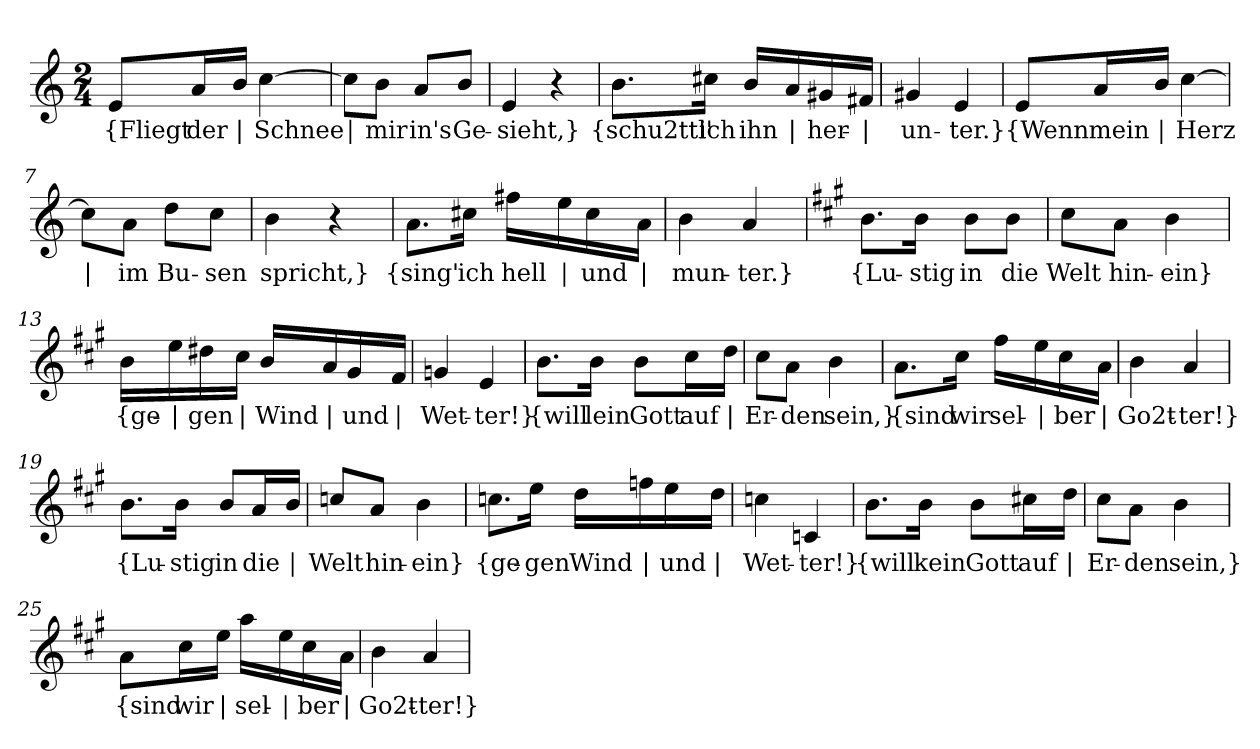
**kern	**text
*part1	*part1
*staff1	*staff1
*clefG2	*
*k[]	*
*M2/4	*
=1	=1
!	!LO:LY:b
8e/L	{Fliegt
!	!LO:LY:b
16a/L	der
!	!LO:LY:b
16b/JJ	|
!	!LO:LY:b
[4cc\	Schnee
=2	=2
!	!LO:LY:b
8cc\L]	|
!	!LO:LY:b
8b\J	mir
!	!LO:LY:b
8a/L	in's
!	!LO:LY:b
8b/J	Ge-
=3	=3
!	!LO:LY:b
4e/	-sieht,}
4r	.
=4	=4
!	!LO:LY:b
8.b\L	{schu2ttl'
!	!LO:LY:b
16cc#X\Jk	ich
!	!LO:LY:b
16b/LL	ihn
!	!LO:LY:b
16a/	|
!	!LO:LY:b
16g#X/	her-
!	!LO:LY:b
16f#X/JJ	|
=5	=5
!	!LO:LY:b
4g#X/	-un-
!	!LO:LY:b
4e/	-ter.}
=6	=6
!	!LO:LY:b
8e/L	{Wenn
!	!LO:LY:b
16a/L	mein
!	!LO:LY:b
16b/JJ	|
!	!LO:LY:b
[4cc\	Herz
!!LO:LB:g=z
=7	=7
!	!LO:LY:b
8cc\L]	|
!	!LO:LY:b
8a\J	im
!	!LO:LY:b
8dd\L	Bu-
!	!LO:LY:b
8cc\J	-sen
=8	=8
!	!LO:LY:b
4b\	spricht,}
4r	.
=9	=9
!	!LO:LY:b
8.a\L	{sing'
!	!LO:LY:b
16cc#X\Jk	ich
!	!LO:LY:b
16ff#X\LL	hell
!	!LO:LY:b
16ee\	|
!	!LO:LY:b
16cc#\	und
!	!LO:LY:b
16a\JJ	|
=10	=10
!	!LO:LY:b
4b\	mun-
!	!LO:LY:b
4a/	-ter.}
=11	=11
*k[f#c#g#]	*
!	!LO:LY:b
8.b\L	{Lu-
!	!LO:LY:b
16b\Jk	-stig
!	!LO:LY:b
8b\L	in
!	!LO:LY:b
8b\J	die
=12	=12
!	!LO:LY:b
8cc#\L	Welt
!	!LO:LY:b
8a\J	hin-
!	!LO:LY:b
4b\	-ein}
!!LO:LB:g=z
=13	=13
!	!LO:LY:b
16b\LL	{ge-
!	!LO:LY:b
16ee\	|
!	!LO:LY:b
16dd#X\	-gen
!	!LO:LY:b
16cc#\JJ	|
!	!LO:LY:b
16b/LL	Wind
!	!LO:LY:b
16a/	|
!	!LO:LY:b
16g#/	und
!	!LO:LY:b
16f#/JJ	|
=14	=14
!	!LO:LY:b
4gn/	Wet-
!	!LO:LY:b
4e/	-ter!}
=15	=15
!	!LO:LY:b
8.b\L	{will
!	!LO:LY:b
16b\Jk	lein
!	!LO:LY:b
8b\L	Gott
!	!LO:LY:b
16cc#\L	auf
!	!LO:LY:b
16dd\JJ	|
=16	=16
!	!LO:LY:b
8cc#\L	Er-
!	!LO:LY:b
8a\J	-den
!	!LO:LY:b
4b\	sein,}
=17	=17
!	!LO:LY:b
8.a\L	{sind
!	!LO:LY:b
16cc#\Jk	wir
!	!LO:LY:b
16ff#\LL	sel-
!	!LO:LY:b
16ee\	|
!	!LO:LY:b
16cc#\	-ber
!	!LO:LY:b
16a\JJ	|
!!LO:LB:g=z
=18	=18
!	!LO:LY:b
4b\	Go2t-
!	!LO:LY:b
4a/	-ter!}
=19	=19
!	!LO:LY:b
8.b\L	{Lu-
!	!LO:LY:b
16b\Jk	-stig
!	!LO:LY:b
8b/L	in
!	!LO:LY:b
16a/L	die
!	!LO:LY:b
16b/JJ	|
=20	=20
!	!LO:LY:b
8ccn/L	Welt
!	!LO:LY:b
8a/J	hin-
!	!LO:LY:b
4b\	-ein}
=21	=21
!	!LO:LY:b
8.ccn\L	{ge-
!	!LO:LY:b
16ee\Jk	-gen
!	!LO:LY:b
16dd\LL	Wind
!	!LO:LY:b
16ffn\	|
!	!LO:LY:b
16ee\	und
!	!LO:LY:b
16dd\JJ	|
=22	=22
!	!LO:LY:b
4ccn\	Wet-
!	!LO:LY:b
4cn/	-ter!}
=23	=23
!	!LO:LY:b
8.b\L	{will
!	!LO:LY:b
16b\Jk	kein
!	!LO:LY:b
8b\L	Gott
!	!LO:LY:b
16cc#X\L	auf
!	!LO:LY:b
16dd\JJ	|
!!LO:LB:g=z
=24	=24
!	!LO:LY:b
8cc#\L	Er-
!	!LO:LY:b
8a\J	-den
!	!LO:LY:b
4b\	sein,}
=25	=25
!	!LO:LY:b
8a\L	{sind
!	!LO:LY:b
16cc#\L	wir
!	!LO:LY:b
16ee\JJ	|
!	!LO:LY:b
16aa\LL	sel-
!	!LO:LY:b
16ee\	|
!	!LO:LY:b
16cc#\	-ber
!	!LO:LY:b
16a\JJ	|
=26	=26
!	!LO:LY:b
4b\	Go2t-
!	!LO:LY:b
4a/	-ter!}
=	=
*-	*-
